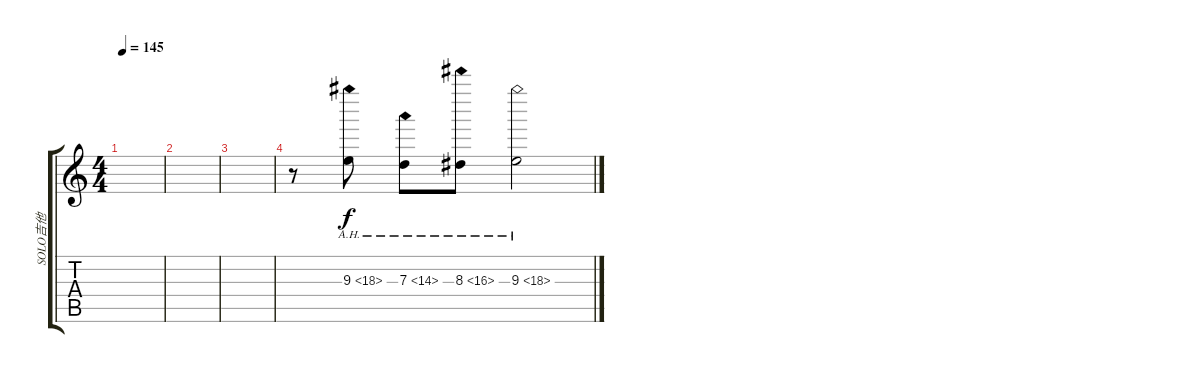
\track ("SOLO吉他" "SOLO吉他") {instrument overdrivenguitar}
\staff {score tabs}
\tuning (E4 B3 G3 D3 A2 E2) {hide}
\ts (4 4)
\tempo 145
\clef g2
\ks c
|
|
|
r.8 9.3{ah 9}.8 7.3{ah 7}.8 8.3{ah 8}.8 9.3{ah 9}.2
